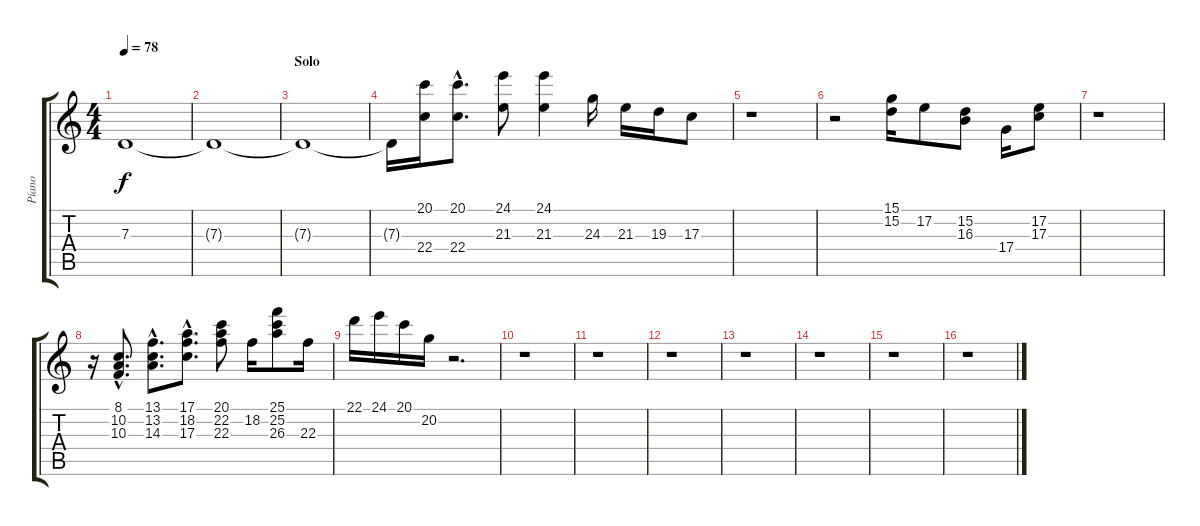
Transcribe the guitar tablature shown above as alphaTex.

\track ("Piano         " "Piano     ") {instrument acousticgrandpiano}
\staff {score tabs}
\tuning (E4 B3 G3 D3 A2 E2) {hide}
\ts (4 4)
\tempo 78
\clef g2
\ks c
7.3{t}.1{dy f} |
7.3{t}.1 |
\section ("" "Solo")
7.3{t}.1 |
7.3{t}.16 (20.1 22.4).16 (20.1{hac} 22.4{hac}).8{d} (24.1 21.3).8 (24.1 21.3).4 24.3.16 21.3.16 19.3.16 17.3.8 |
r.1 |
r.2 (15.1 15.2).16 17.2.8 (15.2 16.3).8 17.4.16 (17.2 17.3).8 |
r.1 |
r.16 (8.1{hac} 10.2{hac} 10.3{hac}).8{d} (13.1{hac} 13.2{hac} 14.3{hac}).8{d} (17.1{hac} 18.2{hac} 17.3{hac}).8{d} (20.1 22.2 22.3).8 18.2.16 (25.1 25.2 26.3).8 22.3.16 |
22.1.16 24.1.16 20.1.16 20.2.16 r.2{d} |
r.1 |
r.1 |
r.1 |
r.1 |
r.1 |
r.1 |
r.1
